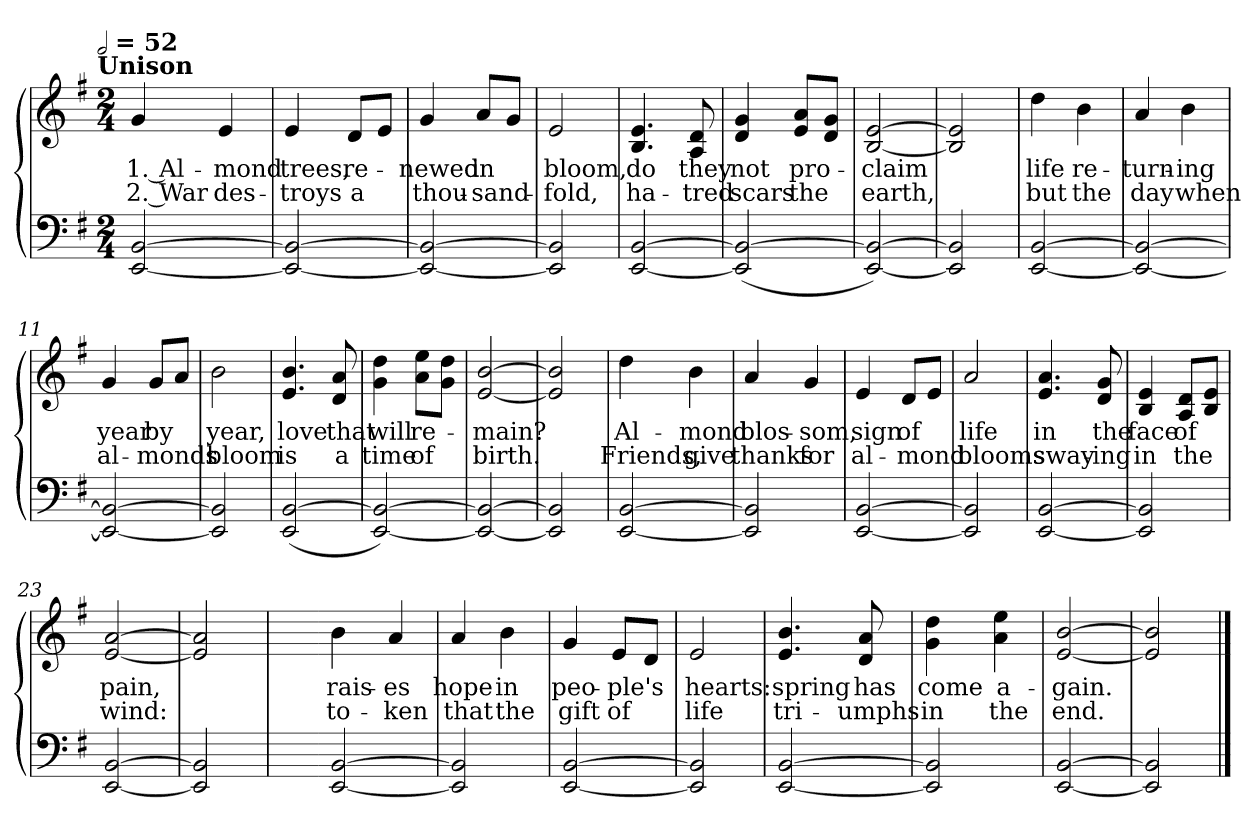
**kern	**kern	**text	**text
*part1	*part1	*part1	*part1
*staff2	*staff1	*staff1	*staff1
*clefF4	*clefG2	*	*
*k[f#]	*k[f#]	*	*
!!LO:TX:omd:t=[half] = 52\nUnison
*M2/4	*M2/4	*	*
*MM104	*MM104	*	*
=1	=1	=1	=1
[2EE/ [2BB/	4g/	1. Al-	2. War
.	4e/	-mond	des-
=2	=2	=2	=2
2EE_/ 2BB_/	4e/	trees,	-troys
.	8dL	re-	a
.	8eJ	.	.
=3	=3	=3	=3
2EE_/ 2BB_/	4g/	-newed	thou-
.	8aL	in	-sand-
.	8gJ	.	.
=4	=4	=4	=4
2EE]/ 2BB]/	2e/	bloom,	-fold,
=5	=5	=5	=5
[2EE/ [2BB/	4.B/ 4.e/	do	ha-
.	8A/ 8d/	they	-tred
=6	=6	=6	=6
(<2EE]/ 2BB_/	4d/ 4g/	not	scars
.	8e 8aL	pro-	the
.	8d 8gJ	.	.
=7	=7	=7	=7
[2EE/ 2BB_/)	[2B/ [2e/	-claim	earth,
=8	=8	=8	=8
2EE]/ 2BB]/	2B]/ 2e]/	.	.
!!LO:LB:g=z
=9	=9	=9	=9
[2EE/ [2BB/	4dd\	life	but
.	4b\	re-	the
=10	=10	=10	=10
2EE_/ 2BB_/	4a/	-turn-	day
.	4b\	-ing	when
=11	=11	=11	=11
2EE_/ 2BB_/	4g/	year	al-
.	8gL	by	-monds
.	8aJ	.	.
=12	=12	=12	=12
2EE]/ 2BB]/	2b\	year,	bloom
=13	=13	=13	=13
(<2EE/ [2BB/	4.e/ 4.b/	love	is
.	8d/ 8a/	that	a
=14	=14	=14	=14
[2EE/ 2BB_/)	4g\ 4dd\	will	time
.	8a 8eeL	re-	of
.	8g 8ddJ	.	.
=15	=15	=15	=15
2EE_/ 2BB_/	[2e/ [2b/	-main?	birth.
=16	=16	=16	=16
2EE]/ 2BB]/	2e]/ 2b]/	.	.
!!LO:LB:g=z
=17	=17	=17	=17
[2EE/ [2BB/	4dd\	Al-	Friends,
.	4b\	-mond	give
=18	=18	=18	=18
2EE]/ 2BB]/	4a/	blos-	thanks
.	4g/	-som,	for
=19	=19	=19	=19
[2EE/ [2BB/	4e/	sign	al-
.	8dL	of	-mond
.	8eJ	.	.
=20	=20	=20	=20
2EE]/ 2BB]/	2a/	life	blooms
=21	=21	=21	=21
[2EE/ [2BB/	4.e/ 4.a/	in	sway-
.	8d/ 8g/	the	-ing
=22	=22	=22	=22
2EE]/ 2BB]/	4B/ 4e/	face	in
.	8A 8dL	of	the
.	8B 8eJ	.	.
=23	=23	=23	=23
[2EE/ [2BB/	[2e/ [2a/	pain,	wind:
=24	=24	=24	=24
2EE]/ 2BB]/	2e]/ 2a]/	.	.
!!LO:LB:g=z
=25	=25	=25	=25
[2EE/ [2BB/	4b\	rais-	to-
.	4a/	-es	-ken
=26	=26	=26	=26
2EE]/ 2BB]/	4a/	hope	that
.	4b\	in	the
=27	=27	=27	=27
[2EE/ [2BB/	4g/	peo-	gift
.	8eL	-ple's	of
.	8dJ	.	.
=28	=28	=28	=28
2EE]/ 2BB]/	2e/	hearts:	life
=29	=29	=29	=29
[2EE/ [2BB/	4.e/ 4.b/	spring	tri-
.	8d/ 8a/	has	-umphs
=30	=30	=30	=30
2EE]/ 2BB]/	4g\ 4dd\	come	in
.	4a\ 4ee\	a-	the
=31	=31	=31	=31
[2EE/ [2BB/	[2e/ [2b/	-gain.	end.
=32	=32	=32	=32
2EE]/ 2BB]/	2e]/ 2b]/	.	.
==	==	==	==
*-	*-	*-	*-
